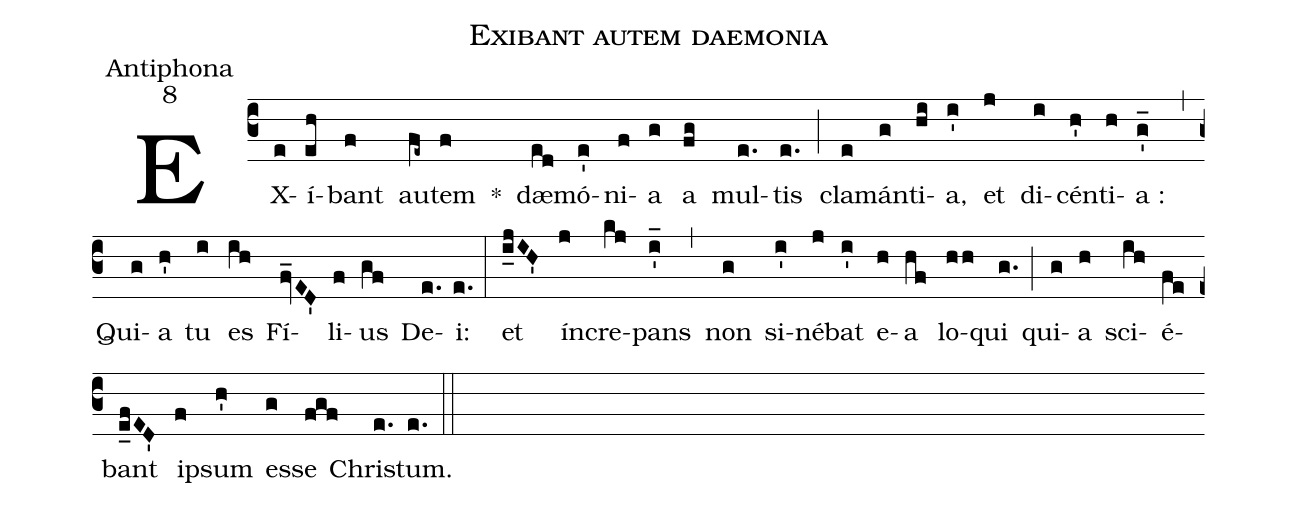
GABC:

name:Exibant autem daemonia;
office-part:Antiphona;
mode:8;
%%
(c3) EX(e)í(eh)bant(f) au(fe~)tem(f) *() dæ(ed)mó(e')ni(f)a(g) a(fg) mul(e.)tis(e.) (;) cla(e)mán(g)ti(hi)a,(i') et(j) di(i)cén(h')ti(h)a :(g'_) (,) Qui(g)a(h') tu(i) es(ih) Fí(fv_ED')li(f)us(gf) De(e.)i:(e.) (:) et(i_jIH') ín(j)cre(kj)pans(i'_) (,) non(g) si(i')né(j)bat(i') e(h)a(hf) lo(hh)qui(g.) (;) qui(g)a(h) sci(ih)é(fe)bant(e_fED') i(f)psum(h') es(g)se(fgf) Chri(e.)stum.(e.) (::)
